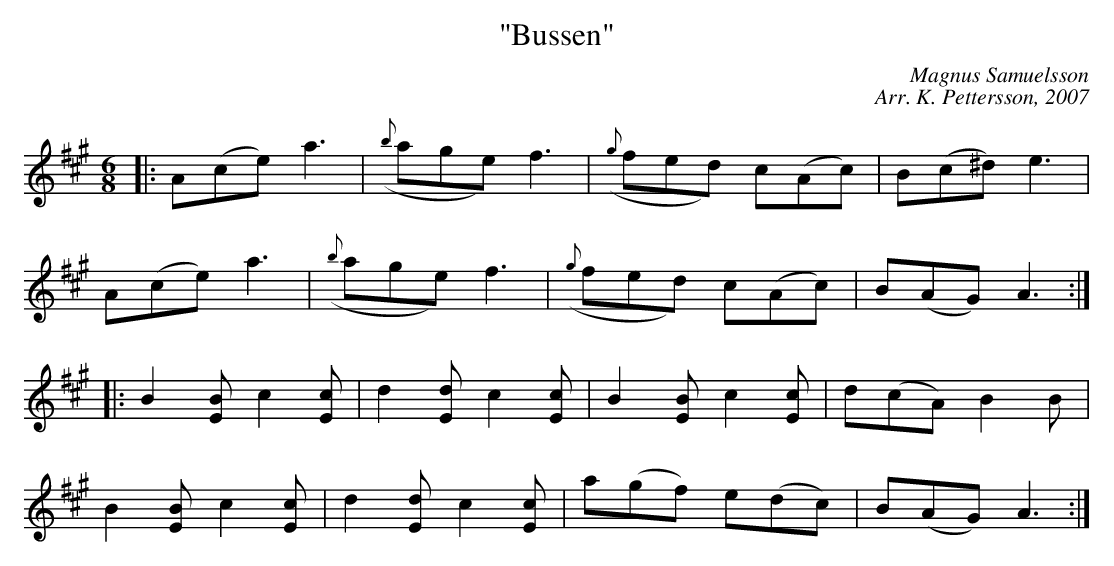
X:1
T: "Bussen"
C: Magnus Samuelsson
C: Arr. K. Pettersson, 2007
M: 6/8
L: 1/8
K: A
V:1
|: A(ce) a3 | ({b}age) f3 | ({g}fed) c(Ac) | B(c^d) e3 |
A(ce) a3 | ({b}age) f3 | ({g}fed) c(Ac) | B(AG) A3:|
|: B2[BE] c2[cE] | d2[dE] c2[cE] | B2[BE] c2[cE] | d(cA) B2B |
B2[BE] c2[cE] | d2[dE] c2[cE] | a(gf) e(dc) | B(AG) A3 :|
